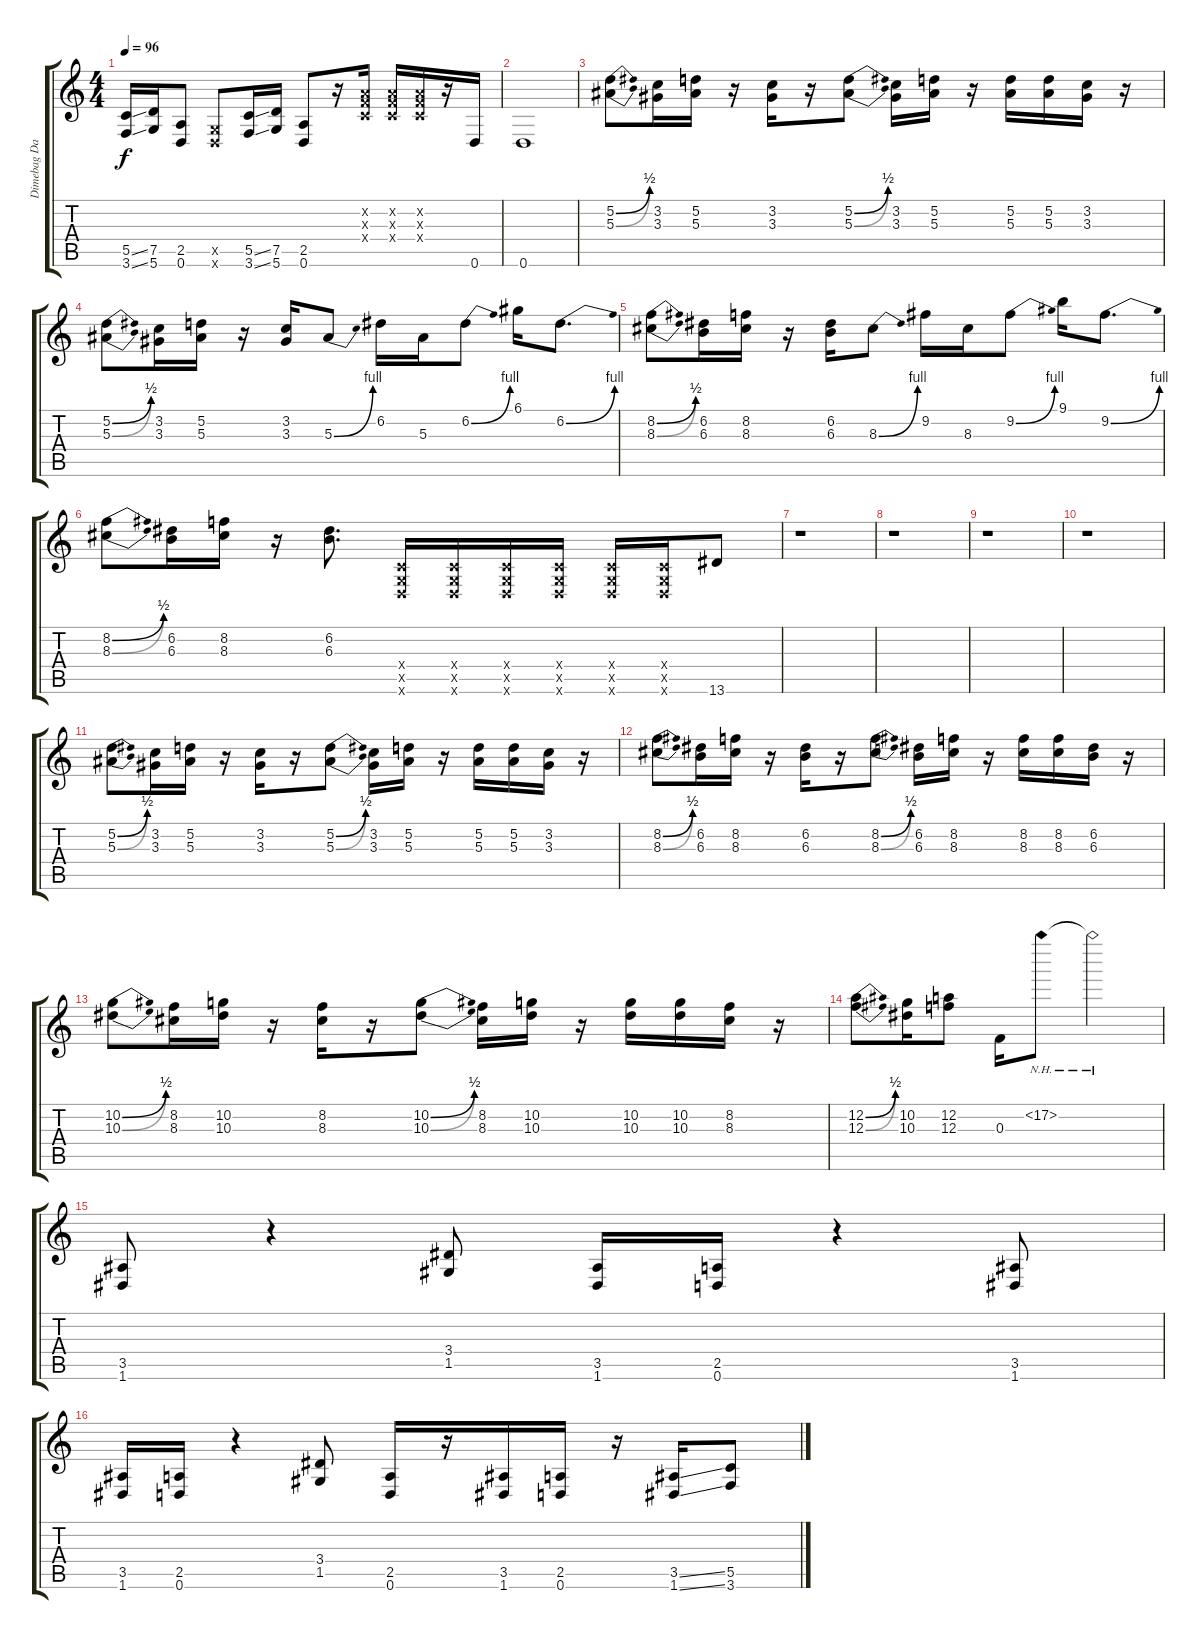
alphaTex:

\track ("Dimebag Darrell Rhythm Left" "Dimebag Da") {instrument distortionguitar}
\staff {score tabs}
\tuning (D4 A3 F3 C3 G2 D2) {hide}
\ts (4 4)
\tempo 96
\clef g2
\ks c
(5.5{ss} 3.6{ss}).16{dy f} (7.5 5.6).16 (2.5 0.6).8 (0.5{x} 0.6{x}).8 (5.5{ss} 3.6{ss}).16 (7.5 5.6).16 (2.5 0.6).8 r.16 (0.2{x} 0.3{x} 0.4{x}).16 (0.2{x} 0.3{x} 0.4{x}).16 (0.2{x} 0.3{x} 0.4{x}).16 r.16 0.6.16 |
0.6.1 |
(5.2{be (bend 0 0 60 2)} 5.3{be (bend 0 0 60 2)}).8 (3.2 3.3).16 (5.2 5.3).16 r.16 (3.2 3.3).16 r.16 (5.2{be (bend 0 0 60 2)} 5.3{be (bend 0 0 60 2)}).8 (3.2 3.3).16 (5.2 5.3).16 r.16 (5.2 5.3).16 (5.2 5.3).16 (3.2 3.3).16 r.16 |
(5.2{be (bend 0 0 60 2)} 5.3{be (bend 0 0 60 2)}).8 (3.2 3.3).16 (5.2 5.3).16 r.16 (3.2 3.3).16 5.3{be (bend 0 0 60 4)}.8 6.2.16 5.3.16 6.2{be (bend 0 0 60 4)}.8 6.1.16 6.2{be (bend 0 0 60 4)}.8{d} |
(8.2{be (bend 0 0 60 2)} 8.3{be (bend 0 0 60 2)}).8 (6.2 6.3).16 (8.2 8.3).16 r.16 (6.2 6.3).16 8.3{be (bend 0 0 60 4)}.8 9.2.16 8.3.16 9.2{be (bend 0 0 60 4)}.8 9.1.16 9.2{be (bend 0 0 60 4)}.8{d} |
(8.2{be (bend 0 0 60 2)} 8.3{be (bend 0 0 60 2)}).8 (6.2 6.3).16 (8.2 8.3).16 r.16 (6.2 6.3).8{d} (0.4{x} 0.5{x} 0.6{x}).16 (0.4{x} 0.5{x} 0.6{x}).16 (0.4{x} 0.5{x} 0.6{x}).16 (0.4{x} 0.5{x} 0.6{x}).16 (0.4{x} 0.5{x} 0.6{x}).16 (0.4{x} 0.5{x} 0.6{x}).16 13.6.8 |
r.1 |
r.1 |
r.1 |
r.1 |
(5.2{be (bend 0 0 60 2)} 5.3{be (bend 0 0 60 2)}).8 (3.2 3.3).16 (5.2 5.3).16 r.16 (3.2 3.3).16 r.16 (5.2{be (bend 0 0 60 2)} 5.3{be (bend 0 0 60 2)}).8 (3.2 3.3).16 (5.2 5.3).16 r.16 (5.2 5.3).16 (5.2 5.3).16 (3.2 3.3).16 r.16 |
(8.2{be (bend 0 0 60 2)} 8.3{be (bend 0 0 60 2)}).8 (6.2 6.3).16 (8.2 8.3).16 r.16 (6.2 6.3).16 r.16 (8.2{be (bend 0 0 60 2)} 8.3{be (bend 0 0 60 2)}).8 (6.2 6.3).16 (8.2 8.3).16 r.16 (8.2 8.3).16 (8.2 8.3).16 (6.2 6.3).16 r.16 |
(10.2{be (bend 0 0 60 2)} 10.3{be (bend 0 0 60 2)}).8 (8.2 8.3).16 (10.2 10.3).16 r.16 (8.2 8.3).16 r.16 (10.2{be (bend 0 0 60 2)} 10.3{be (bend 0 0 60 2)}).8 (8.2 8.3).16 (10.2 10.3).16 r.16 (10.2 10.3).16 (10.2 10.3).16 (8.2 8.3).16 r.16 |
(12.2{be (bend 0 0 60 2)} 12.3{be (bend 0 0 60 2)}).8 (10.2 10.3).16 (12.2 12.3).8 0.3.16 17.2{nh}.8 17.2{nh t}.2 |
(3.5 1.6).8 r.4 (3.4 1.5).8 (3.5 1.6).16 (2.5 0.6).16 r.4 (3.5 1.6).8 |
(3.5 1.6).16 (2.5 0.6).16 r.4 (3.4 1.5).8 (2.5 0.6).16 r.16 (3.5 1.6).16 (2.5 0.6).16 r.16 (3.5{ss} 1.6{ss}).16 (5.5 3.6).8
